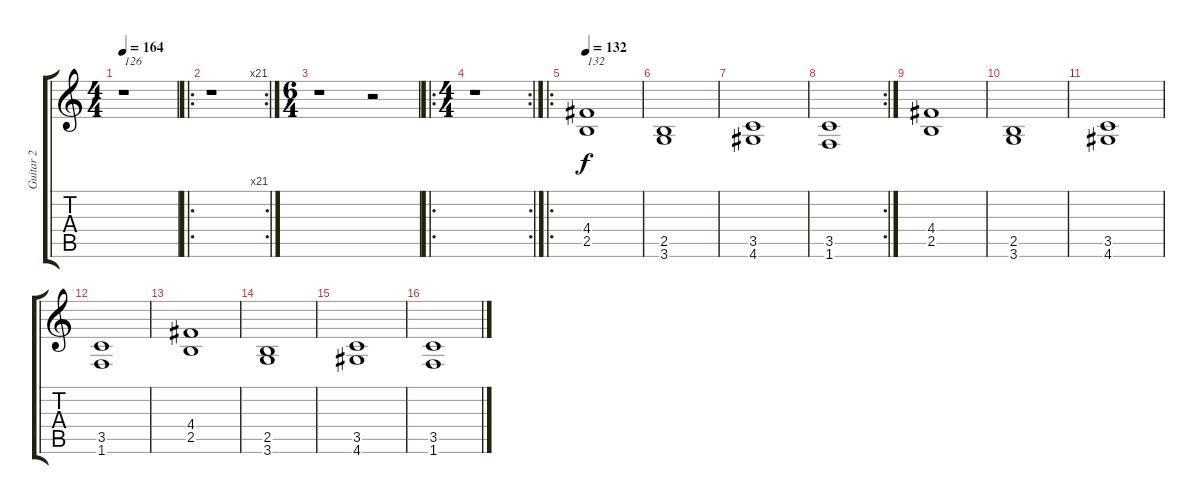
\track ("Guitar 2" "Guitar 2") {instrument distortionguitar}
\staff {score tabs}
\tuning (E4 B3 G3 D3 A2 E2) {hide}
\ts (4 4)
\tempo 164
\tempo 126
\tempo 164
\clef g2
\ks c
r.1{txt "126" dy f instrument distortionguitar} |
\ro
\rc 21
r.1 |
\ts (6 4)
r.1 r.2 |
\ro
\rc 2
\ts (4 4)
r.1 |
\ro
\tempo 132
(4.4 2.5).1{txt "132"} |
(2.5 3.6).1 |
(3.5 4.6).1 |
\rc 2
(3.5 1.6).1 |
(4.4 2.5).1 |
(2.5 3.6).1 |
(3.5 4.6).1 |
(3.5 1.6).1 |
(4.4 2.5).1 |
(2.5 3.6).1 |
(3.5 4.6).1 |
(3.5 1.6).1
